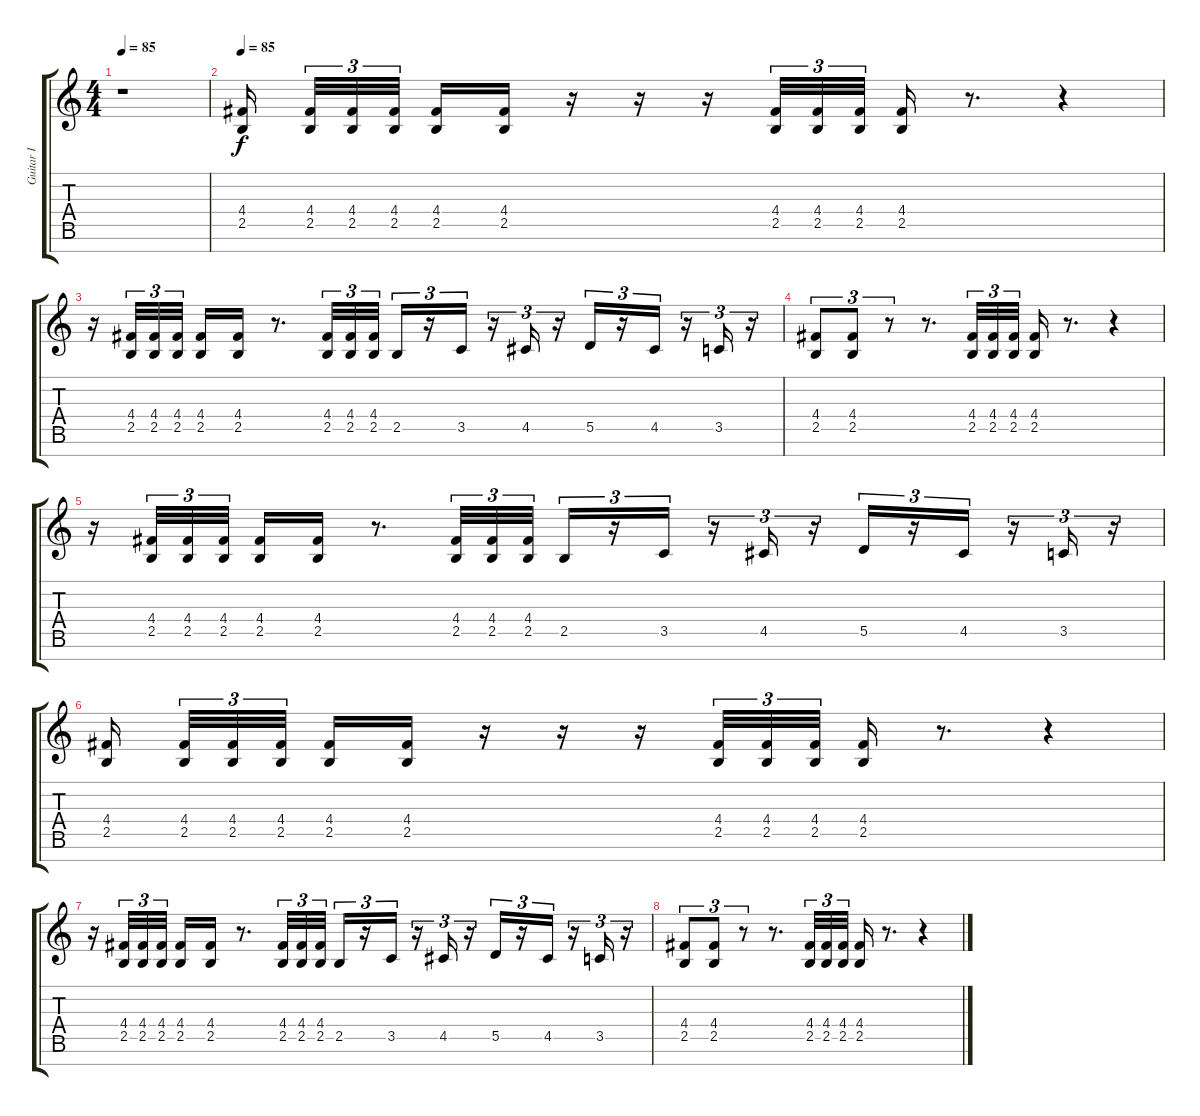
\track ("Guitar I" "Guitar I") {instrument distortionguitar}
\staff {score tabs}
\tuning (E4 B3 G3 D3 A2 E2 B1) {hide}
\ts (4 4)
\tempo 85
\clef g2
\ks c
r.1{dy f volume 15} |
\tempo 85
(4.4 2.5).16 (4.4 2.5).32{tu (3 2)} (4.4 2.5).32{tu (3 2)} (4.4 2.5).32{tu (3 2)} (4.4 2.5).16 (4.4 2.5).16 r.16 r.16 r.16 (4.4 2.5).32{tu (3 2)} (4.4 2.5).32{tu (3 2)} (4.4 2.5).32{tu (3 2)} (4.4 2.5).16 r.8{d} r.4 |
r.16 (4.4 2.5).32{tu (3 2)} (4.4 2.5).32{tu (3 2)} (4.4 2.5).32{tu (3 2)} (4.4 2.5).16 (4.4 2.5).16 r.8{d} (4.4 2.5).32{tu (3 2)} (4.4 2.5).32{tu (3 2)} (4.4 2.5).32{tu (3 2)} 2.5.16{tu (3 2)} r.16{tu (3 2)} 3.5.16{tu (3 2)} r.16{tu (3 2)} 4.5.16{tu (3 2)} r.16{tu (3 2)} 5.5.16{tu (3 2)} r.16{tu (3 2)} 4.5.16{tu (3 2)} r.16{tu (3 2)} 3.5.16{tu (3 2)} r.16{tu (3 2)} |
(4.4 2.5).8{tu (3 2)} (4.4 2.5).8{tu (3 2)} r.8{tu (3 2)} r.8{d} (4.4 2.5).32{tu (3 2)} (4.4 2.5).32{tu (3 2)} (4.4 2.5).32{tu (3 2)} (4.4 2.5).16 r.8{d} r.4 |
r.16 (4.4 2.5).32{tu (3 2)} (4.4 2.5).32{tu (3 2)} (4.4 2.5).32{tu (3 2)} (4.4 2.5).16 (4.4 2.5).16 r.8{d} (4.4 2.5).32{tu (3 2)} (4.4 2.5).32{tu (3 2)} (4.4 2.5).32{tu (3 2)} 2.5.16{tu (3 2)} r.16{tu (3 2)} 3.5.16{tu (3 2)} r.16{tu (3 2)} 4.5.16{tu (3 2)} r.16{tu (3 2)} 5.5.16{tu (3 2)} r.16{tu (3 2)} 4.5.16{tu (3 2)} r.16{tu (3 2)} 3.5.16{tu (3 2)} r.16{tu (3 2)} |
(4.4 2.5).16 (4.4 2.5).32{tu (3 2)} (4.4 2.5).32{tu (3 2)} (4.4 2.5).32{tu (3 2)} (4.4 2.5).16 (4.4 2.5).16 r.16 r.16 r.16 (4.4 2.5).32{tu (3 2)} (4.4 2.5).32{tu (3 2)} (4.4 2.5).32{tu (3 2)} (4.4 2.5).16 r.8{d} r.4 |
r.16 (4.4 2.5).32{tu (3 2)} (4.4 2.5).32{tu (3 2)} (4.4 2.5).32{tu (3 2)} (4.4 2.5).16 (4.4 2.5).16 r.8{d} (4.4 2.5).32{tu (3 2)} (4.4 2.5).32{tu (3 2)} (4.4 2.5).32{tu (3 2)} 2.5.16{tu (3 2)} r.16{tu (3 2)} 3.5.16{tu (3 2)} r.16{tu (3 2)} 4.5.16{tu (3 2)} r.16{tu (3 2)} 5.5.16{tu (3 2)} r.16{tu (3 2)} 4.5.16{tu (3 2)} r.16{tu (3 2)} 3.5.16{tu (3 2)} r.16{tu (3 2)} |
(4.4 2.5).8{tu (3 2)} (4.4 2.5).8{tu (3 2)} r.8{tu (3 2)} r.8{d} (4.4 2.5).32{tu (3 2)} (4.4 2.5).32{tu (3 2)} (4.4 2.5).32{tu (3 2)} (4.4 2.5).16 r.8{d} r.4
